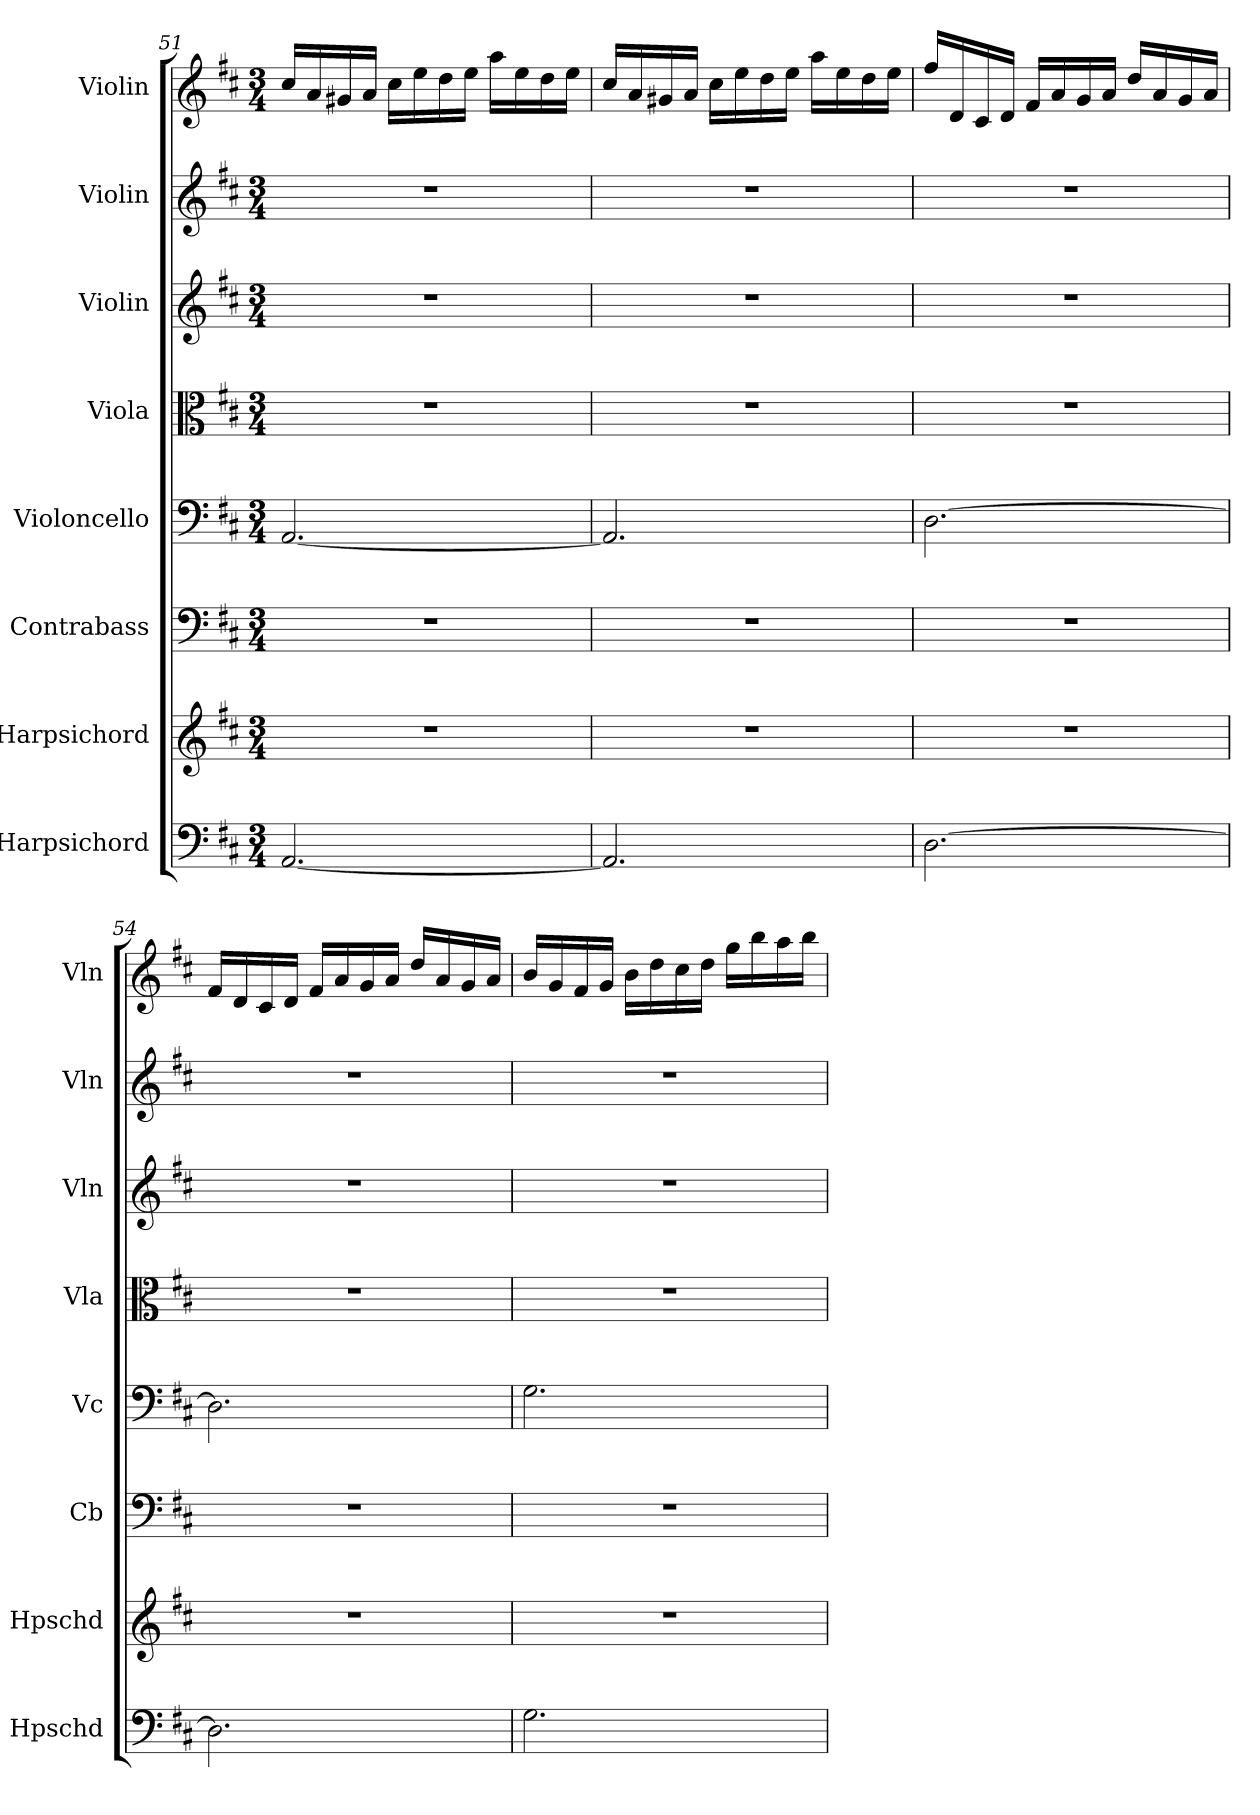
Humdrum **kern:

**kern	**kern	**kern	**kern	**kern	**kern	**kern	**kern
*part8	*part7	*part6	*part5	*part4	*part3	*part2	*part1
*staff8	*staff7	*staff6	*staff5	*staff4	*staff3	*staff2	*staff1
*I"Harpsichord	*I"Harpsichord	*I"Contrabass	*I"Violoncello	*I"Viola	*I"Violin	*I"Violin	*I"Violin
*I'Hpschd	*I'Hpschd	*I'Cb	*I'Vc	*I'Vla	*I'Vln	*I'Vln	*I'Vln
*clefF4	*clefG2	*clefF4	*clefF4	*clefC3	*clefG2	*clefG2	*clefG2
*k[f#c#]	*k[f#c#]	*k[f#c#]	*k[f#c#]	*k[f#c#]	*k[f#c#]	*k[f#c#]	*k[f#c#]
*M3/4	*M3/4	*M3/4	*M3/4	*M3/4	*M3/4	*M3/4	*M3/4
=51	=51	=51	=51	=51	=51	=51	=51
[2.AA/	2.r	2.r	[2.AA/	2.r	2.r	2.r	16cc#/LL
.	.	.	.	.	.	.	16a/
.	.	.	.	.	.	.	16g#X/
.	.	.	.	.	.	.	16a/JJ
.	.	.	.	.	.	.	16cc#\LL
.	.	.	.	.	.	.	16ee\
.	.	.	.	.	.	.	16dd\
.	.	.	.	.	.	.	16ee\JJ
.	.	.	.	.	.	.	16aa\LL
.	.	.	.	.	.	.	16ee\
.	.	.	.	.	.	.	16dd\
.	.	.	.	.	.	.	16ee\JJ
=52	=52	=52	=52	=52	=52	=52	=52
2.AA/]	2.r	2.r	2.AA/]	2.r	2.r	2.r	16cc#/LL
.	.	.	.	.	.	.	16a/
.	.	.	.	.	.	.	16g#X/
.	.	.	.	.	.	.	16a/JJ
.	.	.	.	.	.	.	16cc#\LL
.	.	.	.	.	.	.	16ee\
.	.	.	.	.	.	.	16dd\
.	.	.	.	.	.	.	16ee\JJ
.	.	.	.	.	.	.	16aa\LL
.	.	.	.	.	.	.	16ee\
.	.	.	.	.	.	.	16dd\
.	.	.	.	.	.	.	16ee\JJ
=53	=53	=53	=53	=53	=53	=53	=53
[2.D\	2.r	2.r	[2.D\	2.r	2.r	2.r	16ff#/LL
.	.	.	.	.	.	.	16d/
.	.	.	.	.	.	.	16c#/
.	.	.	.	.	.	.	16d/JJ
.	.	.	.	.	.	.	16f#/LL
.	.	.	.	.	.	.	16a/
.	.	.	.	.	.	.	16g/
.	.	.	.	.	.	.	16a/JJ
.	.	.	.	.	.	.	16dd/LL
.	.	.	.	.	.	.	16a/
.	.	.	.	.	.	.	16g/
.	.	.	.	.	.	.	16a/JJ
=54	=54	=54	=54	=54	=54	=54	=54
2.D\]	2.r	2.r	2.D\]	2.r	2.r	2.r	16f#/LL
.	.	.	.	.	.	.	16d/
.	.	.	.	.	.	.	16c#/
.	.	.	.	.	.	.	16d/JJ
.	.	.	.	.	.	.	16f#/LL
.	.	.	.	.	.	.	16a/
.	.	.	.	.	.	.	16g/
.	.	.	.	.	.	.	16a/JJ
.	.	.	.	.	.	.	16dd/LL
.	.	.	.	.	.	.	16a/
.	.	.	.	.	.	.	16g/
.	.	.	.	.	.	.	16a/JJ
=55	=55	=55	=55	=55	=55	=55	=55
2.G\	2.r	2.r	2.G\	2.r	2.r	2.r	16b/LL
.	.	.	.	.	.	.	16g/
.	.	.	.	.	.	.	16f#/
.	.	.	.	.	.	.	16g/JJ
.	.	.	.	.	.	.	16b\LL
.	.	.	.	.	.	.	16dd\
.	.	.	.	.	.	.	16cc#\
.	.	.	.	.	.	.	16dd\JJ
.	.	.	.	.	.	.	16gg\LL
.	.	.	.	.	.	.	16bb\
.	.	.	.	.	.	.	16aa\
.	.	.	.	.	.	.	16bb\JJ
=	=	=	=	=	=	=	=
*-	*-	*-	*-	*-	*-	*-	*-
